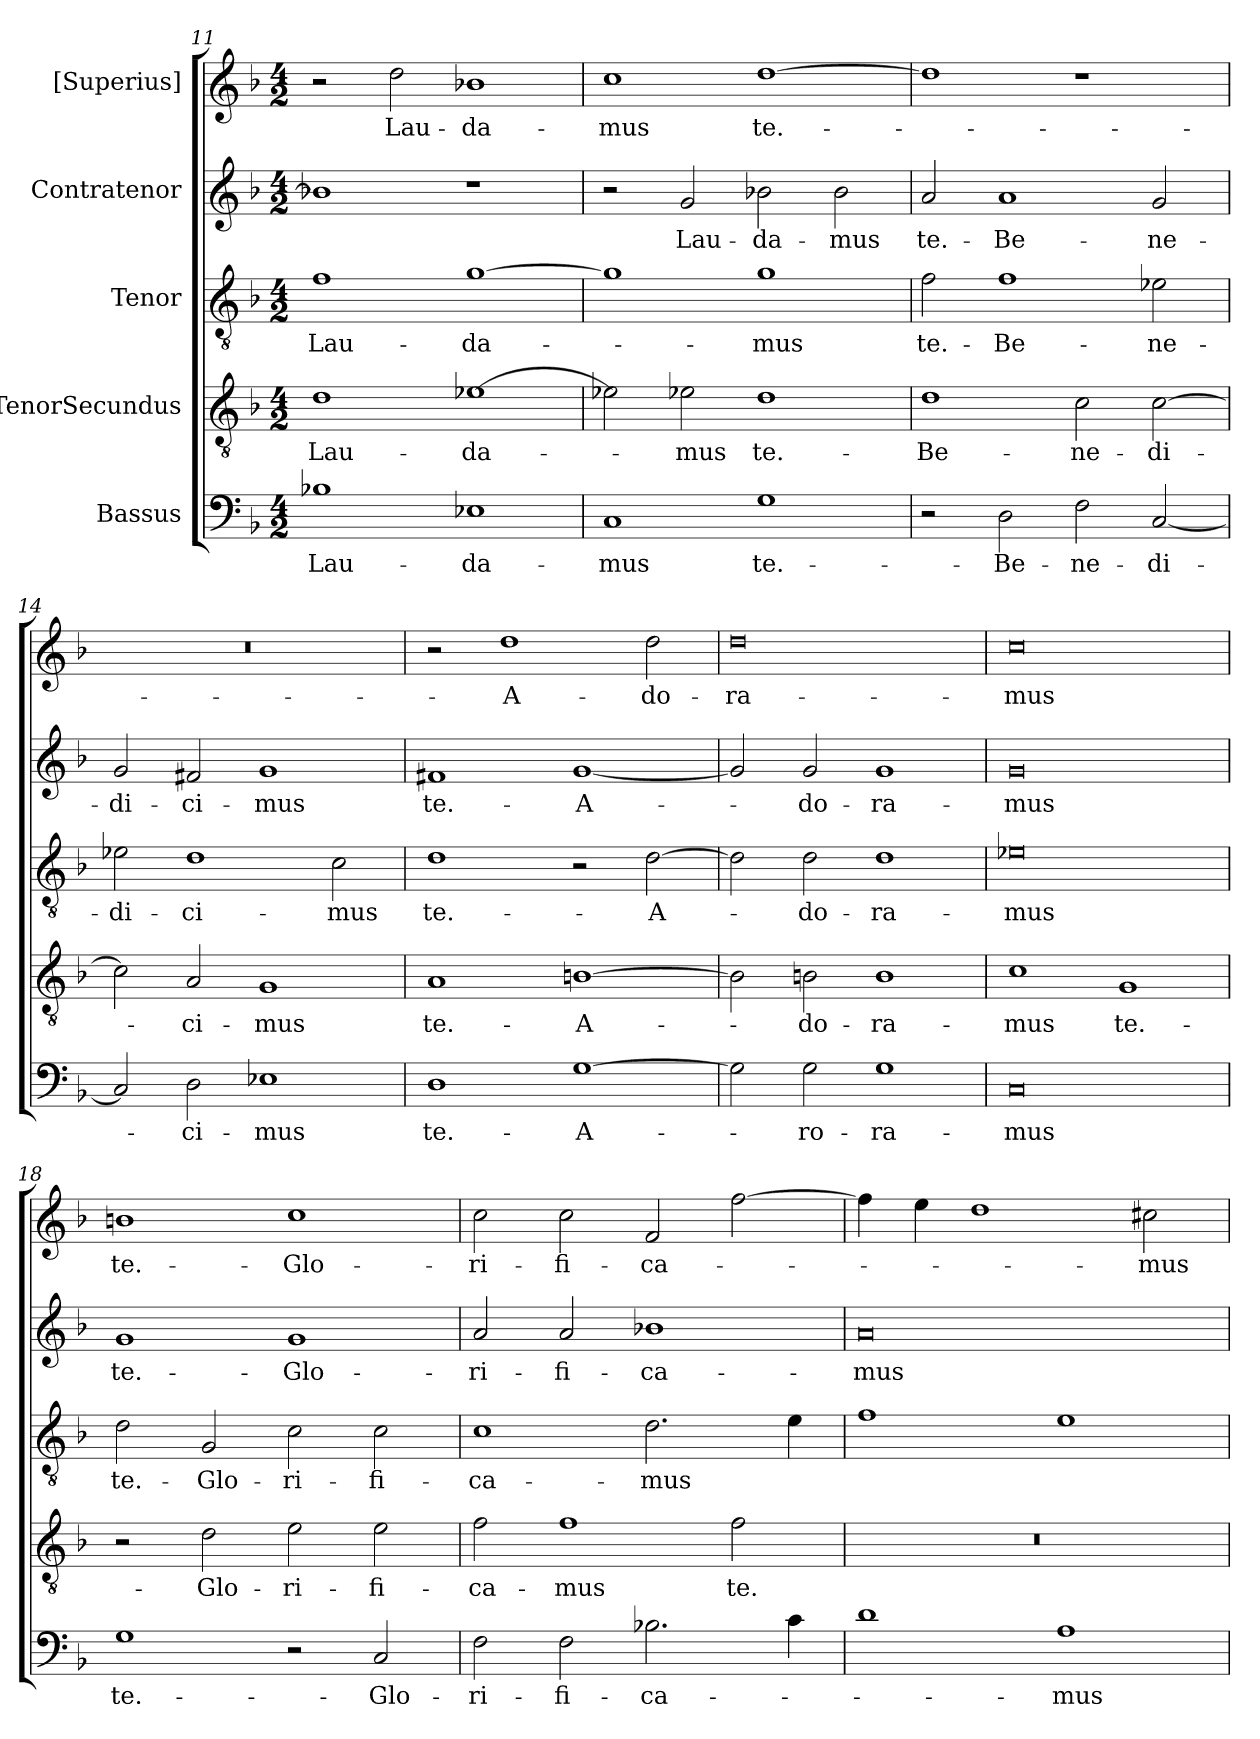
**kern	**text	**kern	**text	**kern	**text	**kern	**text	**kern	**text
*part5	*part5	*part4	*part4	*part3	*part3	*part2	*part2	*part1	*part1
*staff5	*staff5	*staff4	*staff4	*staff3	*staff3	*staff2	*staff2	*staff1	*staff1
*I"Bassus	*	*I"TenorSecundus	*	*I"Tenor	*	*I"Contratenor	*	*I"[Superius]	*
*clefF4	*	*clefGv2	*	*clefGv2	*	*clefG2	*	*clefG2	*
*k[b-]	*	*k[b-]	*	*k[b-]	*	*k[b-]	*	*k[b-]	*
*M4/2	*	*M4/2	*	*M4/2	*	*M4/2	*	*M4/2	*
=11	=11	=11	=11	=11	=11	=11	=11	=11	=11
1B-X\	Lau-	1d\	Lau-	1f\	Lau-	1b-X\]	.	2r	.
.	.	.	.	.	.	.	.	2dd\	Lau-
1E-X\	-da-	[1e-X\	-da-	[1g\	-da-	1r	.	1b-X\	-da-
=12	=12	=12	=12	=12	=12	=12	=12	=12	=12
1C/	-mus	2e-X\]	.	1g\]	.	2r	.	1cc\	-mus
.	.	2e-X\	-mus	.	.	2g/	Lau-	.	.
1G\	te.-	1d\	te.-	1g\	-mus	2b-X\	-da-	[1dd\	te.-
.	.	.	.	.	.	2b-\	-mus	.	.
=13	=13	=13	=13	=13	=13	=13	=13	=13	=13
2r	.	1d\	Be-	2f\	te.-	2a/	te.-	1dd\]	.
2D\	Be-	.	.	1f\	Be-	1a/	Be-	.	.
2F\	-ne-	2c\	-ne-	.	.	.	.	1r	.
[2C/	-di-	[2c\	-di-	2e-X\	-ne-	2g/	-ne-	.	.
=14	=14	=14	=14	=14	=14	=14	=14	=14	=14
2C/]	.	2c\]	.	2e-X\	-di-	2g/	-di-	0r	.
2D\	-ci-	2A/	-ci-	1d\	-ci-	2f#X/	-ci-	.	.
1E-X\	-mus	1G/	-mus	.	.	1g/	-mus	.	.
.	.	.	.	2c\	-mus	.	.	.	.
=15	=15	=15	=15	=15	=15	=15	=15	=15	=15
1D\	te.-	1A/	te.-	1d\	te.-	1f#X/	te.-	2r	.
.	.	.	.	.	.	.	.	1dd\	A-
[1G\	A-	[1B\	A-	2r	.	[1g/	A-	.	.
.	.	.	.	[2d\	A-	.	.	2dd\	-do-
=16	=16	=16	=16	=16	=16	=16	=16	=16	=16
2G\]	.	2B\]	.	2d\]	.	2g/]	.	0dd\	-ra-
2G\	-ro-	2B\	-do-	2d\	-do-	2g/	-do-	.	.
1G\	-ra-	1B\	-ra-	1d\	-ra-	1g/	-ra-	.	.
=17	=17	=17	=17	=17	=17	=17	=17	=17	=17
0C/	-mus	1c\	-mus	0e-X\	-mus	0g/	-mus	0cc\	-mus
.	.	1G/	te.-	.	.	.	.	.	.
=18	=18	=18	=18	=18	=18	=18	=18	=18	=18
1G\	te.-	2r	.	2d\	te.-	1g/	te.-	1b\	te.-
.	.	2d\	Glo-	2G/	Glo-	.	.	.	.
2r	.	2e\	-ri-	2c\	-ri-	1g/	Glo-	1cc\	Glo-
2C/	Glo-	2e\	-fi-	2c\	-fi-	.	.	.	.
=19	=19	=19	=19	=19	=19	=19	=19	=19	=19
2F\	-ri-	2f\	-ca-	1c\	-ca-	2a/	-ri-	2cc\	-ri-
2F\	-fi-	1f\	-mus	.	.	2a/	-fi-	2cc\	-fi-
2.B-X\	-ca-	.	.	2.d\	-mus	1b-X\	-ca-	2f/	-ca-
.	.	2f\	te.-	.	.	.	.	[2ff\	.
4c\	.	.	.	4e\	.	.	.	.	.
=20	=20	=20	=20	=20	=20	=20	=20	=20	=20
1d\	.	0r	.	1f\	.	0a/	-mus	4ff\]	.
.	.	.	.	.	.	.	.	4ee\	.
.	.	.	.	.	.	.	.	1dd\	.
1A\	-mus	.	.	1e\	.	.	.	.	.
.	.	.	.	.	.	.	.	2cc#X\	-mus
=	=	=	=	=	=	=	=	=	=
*-	*-	*-	*-	*-	*-	*-	*-	*-	*-
